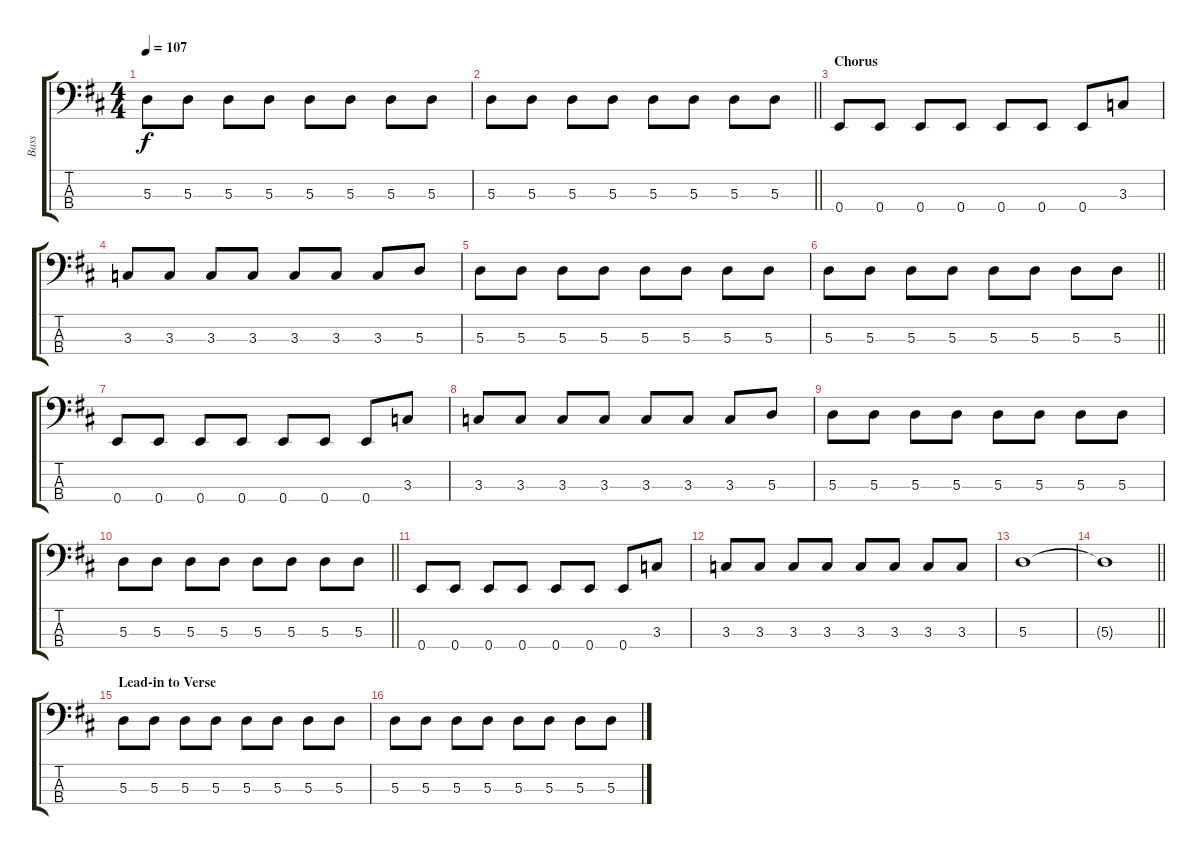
\track ("Bass" "Bass") {instrument electricbassfinger}
\staff {score tabs}
\tuning (G2 D2 A1 E1) {hide}
\ts (4 4)
\tempo 107
\clef f4
\ks d
5.3.8{dy f} 5.3.8 5.3.8 5.3.8 5.3.8 5.3.8 5.3.8 5.3.8 |
\barLineRight lightlight
5.3.8 5.3.8 5.3.8 5.3.8 5.3.8 5.3.8 5.3.8 5.3.8 |
\section ("" "Chorus")
0.4.8 0.4.8 0.4.8 0.4.8 0.4.8 0.4.8 0.4.8 3.3.8 |
3.3.8 3.3.8 3.3.8 3.3.8 3.3.8 3.3.8 3.3.8 5.3.8 |
5.3.8 5.3.8 5.3.8 5.3.8 5.3.8 5.3.8 5.3.8 5.3.8 |
\barLineRight lightlight
5.3.8 5.3.8 5.3.8 5.3.8 5.3.8 5.3.8 5.3.8 5.3.8 |
0.4.8 0.4.8 0.4.8 0.4.8 0.4.8 0.4.8 0.4.8 3.3.8 |
3.3.8 3.3.8 3.3.8 3.3.8 3.3.8 3.3.8 3.3.8 5.3.8 |
5.3.8 5.3.8 5.3.8 5.3.8 5.3.8 5.3.8 5.3.8 5.3.8 |
\barLineRight lightlight
5.3.8 5.3.8 5.3.8 5.3.8 5.3.8 5.3.8 5.3.8 5.3.8 |
0.4.8 0.4.8 0.4.8 0.4.8 0.4.8 0.4.8 0.4.8 3.3.8 |
3.3.8 3.3.8 3.3.8 3.3.8 3.3.8 3.3.8 3.3.8 3.3.8 |
5.3.1 |
\barLineRight lightlight
5.3{t}.1 |
\section ("" "Lead-in to Verse")
5.3.8 5.3.8 5.3.8 5.3.8 5.3.8 5.3.8 5.3.8 5.3.8 |
5.3.8 5.3.8 5.3.8 5.3.8 5.3.8 5.3.8 5.3.8 5.3.8
